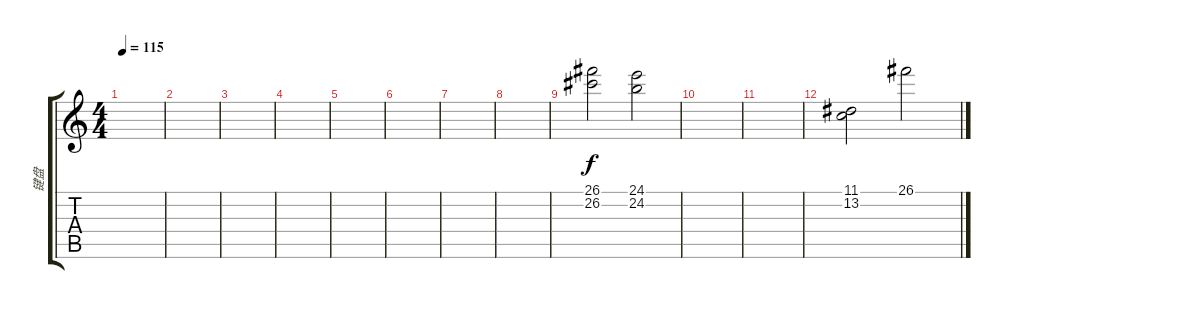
\track ("键盘" "键盘") {instrument stringensemble1}
\staff {score tabs}
\tuning (E4 B3 G3 D3 A2 E2) {hide}
\ts (4 4)
\tempo 115
\clef g2
\ks c
|
|
|
|
|
|
|
|
(26.1 26.2).2 (24.1 24.2).2 |
|
|
(11.1 13.2).2 26.1.2
